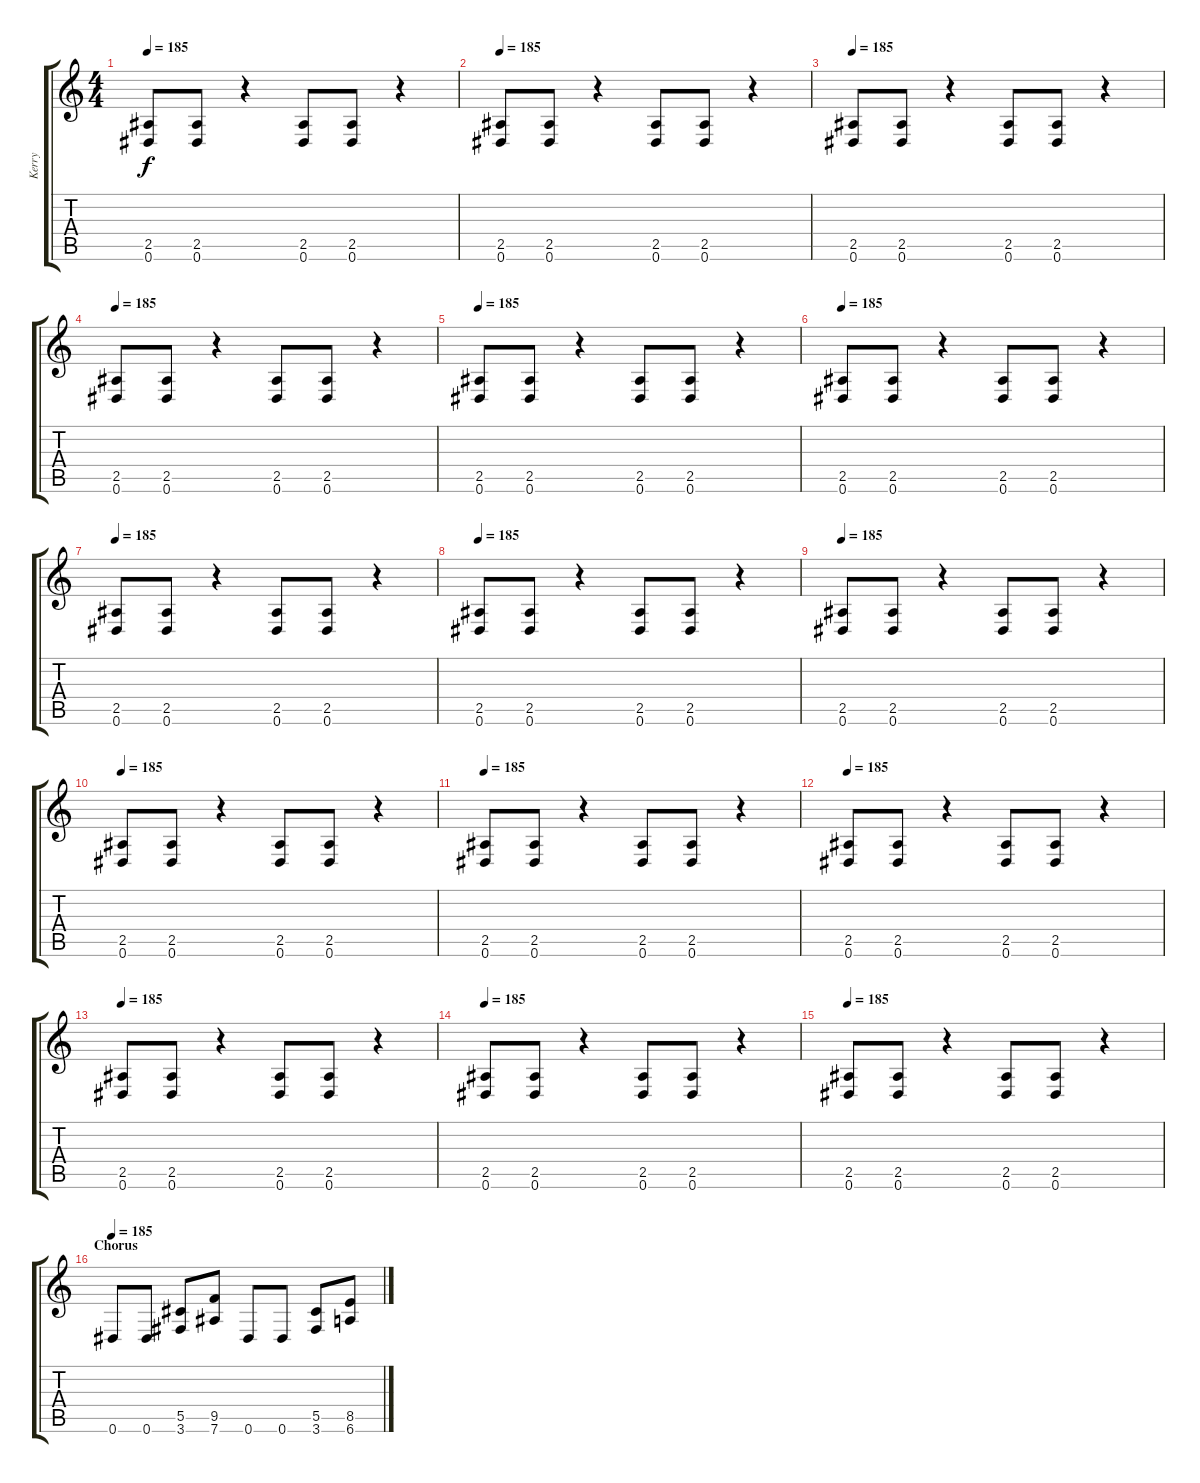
\track ("Kerry" "Kerry") {instrument distortionguitar}
\staff {score tabs}
\tuning (Eb4 Bb3 Gb3 Db3 Ab2 Eb2) {hide}
\ts (4 4)
\tempo 185
\clef g2
\ks c
(2.5 0.6).8{dy f} (2.5 0.6).8 r.4 (2.5 0.6).8 (2.5 0.6).8 r.4 |
\tempo 185
(2.5 0.6).8 (2.5 0.6).8 r.4 (2.5 0.6).8 (2.5 0.6).8 r.4 |
\tempo 185
(2.5 0.6).8 (2.5 0.6).8 r.4 (2.5 0.6).8 (2.5 0.6).8 r.4 |
\tempo 185
(2.5 0.6).8 (2.5 0.6).8 r.4 (2.5 0.6).8 (2.5 0.6).8 r.4 |
\tempo 185
(2.5 0.6).8 (2.5 0.6).8 r.4 (2.5 0.6).8 (2.5 0.6).8 r.4 |
\tempo 185
(2.5 0.6).8 (2.5 0.6).8 r.4 (2.5 0.6).8 (2.5 0.6).8 r.4 |
\tempo 185
(2.5 0.6).8 (2.5 0.6).8 r.4 (2.5 0.6).8 (2.5 0.6).8 r.4 |
\tempo 185
(2.5 0.6).8 (2.5 0.6).8 r.4 (2.5 0.6).8 (2.5 0.6).8 r.4 |
\tempo 185
(2.5 0.6).8 (2.5 0.6).8 r.4 (2.5 0.6).8 (2.5 0.6).8 r.4 |
\tempo 185
(2.5 0.6).8 (2.5 0.6).8 r.4 (2.5 0.6).8 (2.5 0.6).8 r.4 |
\tempo 185
(2.5 0.6).8 (2.5 0.6).8 r.4 (2.5 0.6).8 (2.5 0.6).8 r.4 |
\tempo 185
(2.5 0.6).8 (2.5 0.6).8 r.4 (2.5 0.6).8 (2.5 0.6).8 r.4 |
\tempo 185
(2.5 0.6).8 (2.5 0.6).8 r.4 (2.5 0.6).8 (2.5 0.6).8 r.4 |
\tempo 185
(2.5 0.6).8 (2.5 0.6).8 r.4 (2.5 0.6).8 (2.5 0.6).8 r.4 |
\tempo 185
(2.5 0.6).8 (2.5 0.6).8 r.4 (2.5 0.6).8 (2.5 0.6).8 r.4 |
\section ("" "Chorus")
\tempo 185
0.6.8 0.6.8 (5.5 3.6).8 (9.5 7.6).8 0.6.8 0.6.8 (5.5 3.6).8 (8.5 6.6).8
